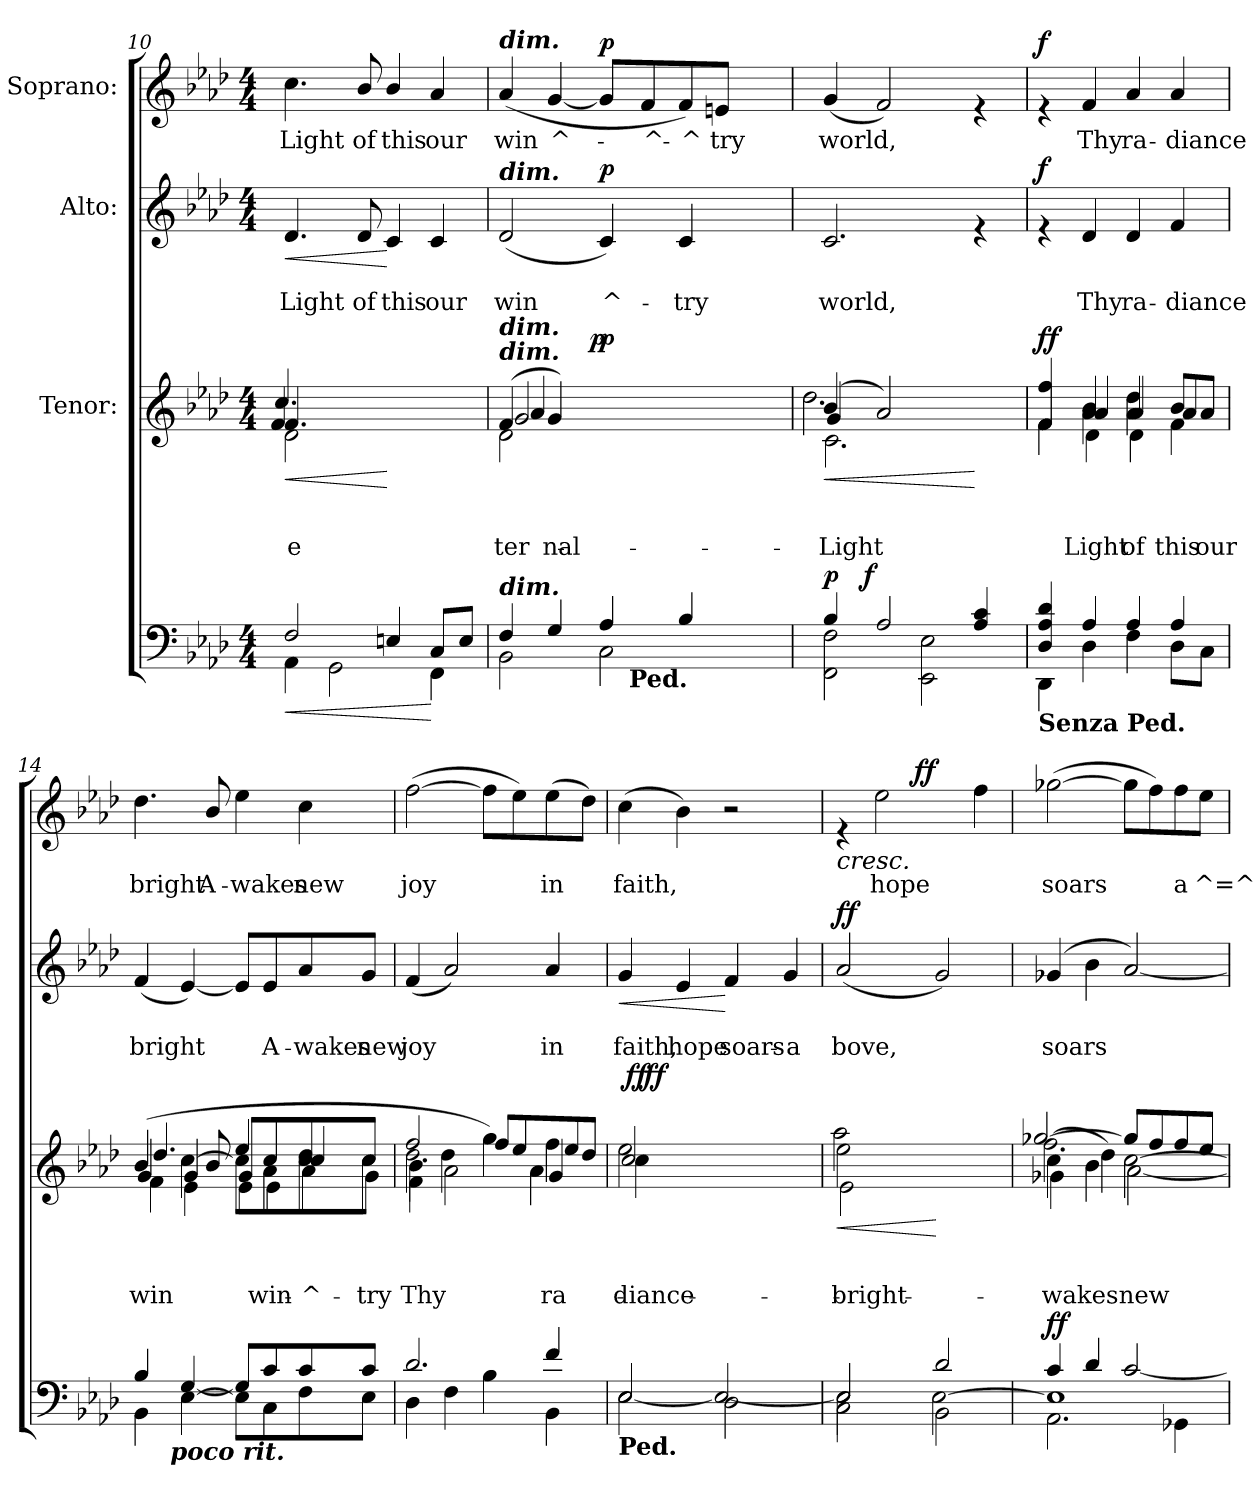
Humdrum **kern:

**kern	**dynam	**kern	**text	**text	**text	**dynam	**kern	**text	**text	**dynam	**kern	**text	**dynam
*part4	*part4	*part3	*part3	*part3	*part3	*part3	*part2	*part2	*part2	*part2	*part1	*part1	*part1
*staff4	*staff4	*staff3	*staff3	*staff3	*staff3	*staff3	*staff2	*staff2	*staff2	*staff2	*staff1	*staff1	*staff1
*	*	*I"Tenor:	*	*	*	*	*I"Alto:	*	*	*	*I"Soprano:	*	*
*clefF4	*	*clefG2	*	*	*	*	*clefG2	*	*	*	*clefG2	*	*
*k[b-e-a-d-]	*	*k[b-e-a-d-]	*	*	*	*	*k[b-e-a-d-]	*	*	*	*k[b-e-a-d-]	*	*
*A-:	*	*A-:	*	*	*	*	*A-:	*	*	*	*A-:	*	*
*M4/4	*	*M4/4	*	*	*	*	*M4/4	*	*	*	*M4/4	*	*
=10	=10	=10	=10	=10	=10	=10	=10	=10	=10	=10	=10	=10	=10
!	!LO:HP:b	!	!	!	!LO:LY:b	!LO:HP:b	!	!	!	!	!	!	!
*^	*	*^	*	*	*	*	*	*	*	*	*	*	*
!	!	!	!	!	!	!	!LO:LY:b	!	!	!	!LO:LY:b	!LO:HP:b	!	!LO:LY:b	!
*	*	*	*^	*^	*	*	*	*	*	*	*	*	*	*	*
4AA-\	2F/	<	4.f/	4f/	4.cc/	2d-\	.	.	-e	<	4.d-/	.	Light	<	4.cc\	Light	.
2GG\	.	.	.	4ryy	.	.	.	.	.	.	.	.	.	.	.	.	.
!	!	!	!	!	!	!	!	!	!	!	!	!	!LO:LY:b	!	!	!LO:LY:b	!
.	.	.	2ryy	.	2ryy	.	.	.	.	.	8d-/	.	of	.	8b-/	of	.
!	!	!	!	!	!	!	!	!	!	!	!	!	!LO:LY:b	!	!	!LO:LY:b	!
.	4En/	.	.	2ryy	.	2ryy	.	.	.	[	4c/	.	this	[	4b-/	this	.
!	!	!	!	!	!	!	!	!	!	!	!	!	!LO:LY:b	!	!	!LO:LY:b	!
4FF\	8C/L	[	.	.	.	.	.	.	.	.	4c/	.	our	.	4a-/	our	.
.	8E/J	.	8ryy	.	8ryy	.	.	.	.	.	.	.	.	.	.	.	.
!!LO:LB:g=z
=11	=11	=11	=11	=11	=11	=11	=11	=11	=11	=11	=11	=11	=11	=11	=11	=11	=11
!	!	!	!	!	!	!	!	!	!	!	!	!	!	!	!LO:TX:a:Bi:t=dim.	!	!
!	!	!	!	!	!	!	!	!	!	!	!LO:TX:a:Bi:t=dim.	!	!	!	!	!	!
!	!	!	!LO:TX:a:Bi:t=dim.	!	!	!	!	!	!	!	!	!	!	!	!	!	!
!	!	!	!LO:TX:a:Bi:t=dim.	!	!	!	!	!	!	!	!	!	!	!	!	!	!
!LO:TX:a:Bi:t=dim.	!	!	!	!	!	!	!	!	!	!	!	!	!	!	!	!	!
!	!	!	!	!	!	!	!	!	!LO:LY:b	!	!	!	!	!	!	!	!
!	!	!	!	!	!	!	!	!	!LO:LY:b	!	!	!	!LO:LY:b	!	!	!LO:LY:b	!
*	*^	*	*	*	*	*	*	*	*	*	*	*	*	*	*	*	*
2BB-\	4F/	2ryy	.	(<4f/	2g/	4a-/	2d-\	.	.	-ter-	.	(<2d-/	.	win	.	(<4a-/	win	.
!	!	!	!	!	!	!	!	!	!	!LO:LY:b	!	!	!	!	!	!	!LO:LY:b	!
.	4G/	.	.	48%11ryy	.	4g/)	.	.	.	-nal	.	.	.	.	.	[<4g/	^-	.
!	!	!	!	!	!	!	!	!	!	!	!LO:DY:a	!	!	!	!	!	!	!
.	.	.	.	96%47ryy	.	.	.	.	.	.	p	.	.	.	.	.	.	.
!	!	!	!	!	!	!	!	!	!	!	!LO:DY:a	!	!	!LO:LY:b	!LO:DY:a	!	!	!LO:DY:a
2C\	4A-/	16.ryy	.	.	96ryy	96%47ryy	96%47ryy	.	.	.	p	4c/)	.	^-	p	8g/L]	.	p
.	.	.	.	.	96%47ryy	.	.	.	.	.	.	.	.	.	.	.	.	.
!	!	!LO:TX:b:B:t=Ped.	!	!	!	!	!	!	!	!	!	!	!	!	!	!	!	!
.	.	4ryy	.	.	.	.	.	.	.	.	.	.	.	.	.	.	.	.
!	!	!	!	!	!	!	!	!	!	!	!	!	!	!	!	!	!LO:LY:b	!
.	.	.	.	.	.	.	.	.	.	.	.	.	.	.	.	8f/	-^-	.
!	!	!	!	!	!	!	!	!	!	!	!	!	!	!LO:LY:b	!	!	!LO:LY:b	!
.	4B-/	.	.	.	.	.	.	.	.	.	.	4c/	.	-try	.	8f/)	-^	.
.	.	8ryy	.	.	.	.	.	.	.	.	.	.	.	.	.	.	.	.
!	!	!	!	!	!	!	!	!	!	!	!	!	!	!	!	!	!LO:LY:b	!
.	.	.	.	.	.	.	.	.	.	.	.	.	.	.	.	8en/J	try	.
.	.	32ryy	.	32ryy	.	.	.	.	.	.	.	.	.	.	.	.	.	.
.	.	.	.	.	.	96ryy	96ryy	.	.	.	.	.	.	.	.	.	.	.
=12	=12	=12	=12	=12	=12	=12	=12	=12	=12	=12	=12	=12	=12	=12	=12	=12	=12	=12
!	!	!	!	!	!	!	!	!	!	!LO:LY:b	!LO:HP:b	!	!	!	!	!	!	!
!	!	!	!LO:DY:a	!	!	!	!	!	!	!LO:LY:b	!	!	!	!LO:LY:b	!	!	!LO:LY:b	!
2FF\ 2F\	4B-/	8..ryy	p	(<4b-/	2.dd-\	4g/	2.c\	.	.	Light	<	2.c/	.	world,	.	(<4g/	world,	.
!	!	!	!LO:DY:a	!	!	!	!	!	!	!	!	!	!	!	!	!	!	!
.	.	2ryy	f	.	.	.	.	.	.	.	.	.	.	.	.	.	.	.
.	2A-/	.	.	4ryy	.	2a-/)	.	.	.	.	.	.	.	.	.	2f/)	.	.
2EE-\ 2E-\	.	.	.	4ryy	.	.	.	.	.	.	.	.	.	.	.	.	.	.
.	.	4ryy	.	.	.	.	.	.	.	.	.	.	.	.	.	.	.	.
.	4A-/ 4c/	.	.	4ryy	4ryy	4ryy	4ryy	.	.	.	[	4re	.	.	.	4re	.	.
.	.	32ryy	.	.	.	.	.	.	.	.	.	.	.	.	.	.	.	.
=13	=13	=13	=13	=13	=13	=13	=13	=13	=13	=13	=13	=13	=13	=13	=13	=13	=13	=13
!LO:TX:b:B:t=Senza Ped.	!	!	!	!	!	!	!	!	!	!	!	!	!	!	!	!	!	!
!	!	!	!	!	!	!	!	!	!	!	!LO:DY:a	!	!	!	!	!	!	!
!	!	!	!	!	!	!	!	!	!	!	!LO:DY:n=1:a	!	!	!	!LO:DY:a	!	!	!LO:DY:a
*	*v	*v	*	*	*	*	*	*	*	*	*	*	*	*	*	*	*	*
4DD-\	4D-/ 4A-/ 4d-/	.	4f/	4f/ 4ff/	4f\	4ryy	.	.	.	f f	4re	.	.	f	4re	.	f
!	!	!	!	!	!	!	!	!	!LO:LY:b	!	!	!	!	!	!	!	!
!	!	!	!	!	!	!	!	!	!LO:LY:b	!	!	!	!LO:LY:b	!	!	!LO:LY:b	!
4D-\	4A-/	.	4b-\	4a-/	4a-/	4d-\	.	.	Light	.	4d-/	.	Thy	.	4f/	Thy	.
!	!	!	!	!	!	!	!	!	!LO:LY:b	!	!	!	!	!	!	!	!
!	!	!	!	!	!	!	!	!	!LO:LY:b	!	!	!	!LO:LY:b	!	!	!LO:LY:b	!
4F\	4A-/	.	4dd-\	4a-/	4d-\	4a-/	.	.	of	.	4d-/	.	ra-	.	4a-/	ra-	.
!	!	!	!	!	!	!	!	!	!LO:LY:b	!	!	!	!LO:LY:b	!	!	!LO:LY:b	!
8D-\L	4A-/	.	8b-/L	4f\	4a-/	4ryy	.	.	this	.	4f/	.	-diance	.	4a-/	-diance	.
!	!	!	!	!	!	!	!	!	!LO:LY:b	!	!	!	!	!	!	!	!
8C\J	.	.	8a-/J	.	.	.	.	.	our	.	.	.	.	.	.	.	.
=14	=14	=14	=14	=14	=14	=14	=14	=14	=14	=14	=14	=14	=14	=14	=14	=14	=14
!	!	!	!	!	!	!	!	!	!LO:LY:b	!	!	!	!	!	!	!	!
!	!	!	!	!	!	!	!	!	!LO:LY:b	!	!	!	!LO:LY:b	!	!	!LO:LY:b	!
*	*^	*	*	*	*	*	*	*	*	*	*	*	*	*	*	*	*
4BB-\	4B-/	8..ryy	.	(<4b-/	4g/	4.dd-/	4f\	.	.	win	.	(<4f/	.	bright	.	4.dd-\	bright	.
!	!	!LO:TX:b:Bi:t=poco rit.	!	!	!	!	!	!	!	!	!	!	!	!	!	!	!	!
.	.	2ryy	.	.	.	.	.	.	.	.	.	.	.	.	.	.	.	.
[>4E-\	[<4G/	.	.	([>4cc\	4e-\	.	4g/)	.	.	.	.	[<4e-/)	.	.	.	.	.	.
!	!	!	!	!	!	!	!	!	!	!	!	!	!	!	!	!	!LO:LY:b	!
.	.	.	.	.	.	8b-/	.	.	.	.	.	.	.	.	.	8b-/	A-	.
!	!	!	!	!	!	!	!	!	!	!	!	!	!	!	!	!	!LO:LY:b	!
8E-\L]	8G/L]	.	.	8cc\L]	4ee-/	8g/L	8e-\L	.	.	.	.	8e-/L]	.	.	.	4ee-\	-wakes	.
!	!	!	!	!	!	!	!	!	!	!LO:LY:b	!	!	!	!	!	!	!	!
!	!	!	!	!	!	!	!	!	!	!LO:LY:b	!	!	!	!LO:LY:b	!	!	!	!
8C\	8c/	.	.	8a-\	.	8cc/	8e-\	.	.	win-	.	8e-/	.	A-	.	.	.	.
.	.	4ryy	.	.	.	.	.	.	.	.	.	.	.	.	.	.	.	.
!	!	!	!	!	!	!	!	!	!	!LO:LY:b	!	!	!	!	!	!	!	!
!	!	!	!	!	!	!	!	!	!	!LO:LY:b	!	!	!	!LO:LY:b	!	!	!LO:LY:b	!
8F\	8c/	.	.	8dd-\	4cc/	8cc/	8a-\	.	.	-^-	.	8a-/	.	-wakes	.	4cc\	new	.
!	!	!	!	!	!	!	!	!	!	!LO:LY:b	!	!	!	!	!	!	!	!
!	!	!	!	!	!	!	!	!	!	!LO:LY:b	!	!	!	!LO:LY:b	!	!	!	!
8E-\J	8c/J	.	.	8cc\J	.	8cc/J	8g\J	.	.	-try	.	8g/J	.	new	.	.	.	.
.	.	32ryy	.	.	.	.	.	.	.	.	.	.	.	.	.	.	.	.
=15	=15	=15	=15	=15	=15	=15	=15	=15	=15	=15	=15	=15	=15	=15	=15	=15	=15	=15
!	!	!	!	!	!	!	!	!	!	!LO:LY:b	!	!	!	!	!	!	!	!
!	!	!	!	!	!	!	!	!	!	!LO:LY:b	!	!	!	!LO:LY:b	!	!	!LO:LY:b	!
*	*v	*v	*	*	*	*	*	*	*	*	*	*	*	*	*	*	*	*
4D-\	2.d-/	.	2.dd-\	(>4b-\	2ff/	4f\	.	.	-Thy	.	(<4f/	.	joy	.	(>[>2ff\	joy	.
4F\	.	.	.	2a-\	.	4dd-\	.	.	.	.	2a-/)	.	.	.	.	.	.
4B-\	.	.	.	.	4gg\)	8ff/L	.	.	.	.	.	.	.	.	8ff\L]	.	.
.	.	.	.	.	.	8ee-/	.	.	.	.	.	.	.	.	8ee-\)	.	.
!	!	!	!	!	!	!	!	!	!LO:LY:b	!	!	!	!	!	!	!	!
!	!	!	!	!	!	!	!	!	!LO:LY:b	!	!	!	!LO:LY:b	!	!	!LO:LY:b	!
4BB-\	4f/	.	4ff\	4g/	4a-\	8ee-/	.	.	ra-	.	4a-/	.	in	.	(>8ee-\	in	.
.	.	.	.	.	.	8dd-/J	.	.	.	.	.	.	.	.	8dd-\J)	.	.
!!LO:LB:g=z
=16	=16	=16	=16	=16	=16	=16	=16	=16	=16	=16	=16	=16	=16	=16	=16	=16	=16
!LO:TX:b:B:t=Ped.	!	!	!	!	!	!	!	!	!	!	!	!	!	!	!	!	!
!	!	!	!	!	!	!	!	!	!LO:LY:b	!	!	!	!	!	!	!	!
!	!	!	!	!	!	!	!	!	!LO:LY:b	!	!	!	!LO:LY:b	!LO:HP:b	!	!LO:LY:b	!
2E-\	[<2E-/	.	48ryy	2ee-\	2cc/	4cc\	.	.	diance	.	4g/	.	faith,	<	(>4cc\	faith,	.
!	!	!	!	!	!	!	!	!	!	!LO:DY:a	!	!	!	!	!	!	!
.	.	.	24ryy	.	.	.	.	.	.	ff	.	.	.	.	.	.	.
.	.	.	96ryy	.	.	.	.	.	.	.	.	.	.	.	.	.	.
!	!	!	!	!	!	!	!	!	!	!LO:DY:a	!	!	!	!	!	!	!
.	.	.	2ryy	.	.	.	.	.	.	ff	.	.	.	.	.	.	.
!	!	!	!	!	!	!	!	!	!	!	!	!	!LO:LY:b	!	!	!	!
.	.	.	.	.	.	2ryy	.	.	.	.	4e-/	.	hope	.	4b-\)	.	.
!	!	!	!	!	!	!	!	!	!	!	!	!	!LO:LY:b	!	!	!	!
2D-\	2E-/_	.	.	2ryy	2ryy	.	.	.	.	.	4f/	.	soars-	[	2r	.	.
.	.	.	96%41ryy	.	.	.	.	.	.	.	.	.	.	.	.	.	.
!	!	!	!	!	!	!	!	!	!	!	!	!	!LO:LY:b	!	!	!	!
.	.	.	.	.	.	4ryy	.	.	.	.	4g/	.	-a	.	.	.	.
=17	=17	=17	=17	=17	=17	=17	=17	=17	=17	=17	=17	=17	=17	=17	=17	=17	=17
*	*^	*	*	*	*	*	*	*	*	*	*	*	*	*	*	*	*
!	!	!	!	!	!	!	!	!	!	!LO:LY:b	!LO:HP:b	!	!	!	!	!	!	!
!	!	!	!	!	!	!	!	!	!	!LO:LY:b	!	!	!	!LO:LY:b	!LO:DY:a	!	!	!LO:HP:b
*	*	*	*	*	*	*	*	*	*	*	*	*	*	*	*	*^	*	*
2C\	2E-/]	2E-\	.	2ryy	2ee-\	2aa-\	2e-\	.	.	bright	<	(<2a-/	.	bove,	ff	4re	3ryy	.	<
!	!	!	!	!	!	!	!	!	!	!	!	!	!	!	!	!	!	!LO:LY:b	!
.	.	.	.	.	.	.	.	.	.	.	.	.	.	.	.	2ee-\	.	hope	.
.	.	.	.	.	.	.	.	.	.	.	.	.	.	.	.	.	12ryy	.	.
!	!	!	!	!	!	!	!	!	!	!	!	!	!	!	!	!	!	!	!LO:DY:a
.	.	.	.	.	.	.	.	.	.	.	.	.	.	.	.	.	3..ryy	.	ff
2BB-\	2d-/	[>2E-\	.	2ryy	2ryy	2ryy	2ryy	.	.	.	[	2g/)	.	.	.	.	.	.	.
.	.	.	.	.	.	.	.	.	.	.	.	.	.	.	.	4ff\	.	.	[
=18	=18	=18	=18	=18	=18	=18	=18	=18	=18	=18	=18	=18	=18	=18	=18	=18	=18	=18	=18
!	!	!	!	!	!	!	!	!	!	!LO:LY:b	!	!	!	!	!	!	!	!	!
!	!	!	!LO:DY:a	!	!	!	!	!	!	!LO:LY:b	!	!	!	!LO:LY:b	!	!	!	!LO:LY:b	!
*	*	*	*	*	*	*	*	*	*	*	*	*	*	*	*	*v	*v	*	*
2.AA-\	4c/	1E-]	ff	(>4cc\	2.ff\	[<2gg-X/	4g-X\	.	.	wakes	.	(<4g-X/	.	soars	.	(>[>2gg-X\	soars	.
.	4d-/	.	.	4b-\	.	.	4dd-\)	.	.	.	.	4b-\	.	.	.	.	.	.
!	!	!	!	!	!	!	!	!	!	!LO:LY:b	!	!	!	!	!	!	!	!
.	[<2c/	.	.	[>2cc\	.	8gg-/L]	[>2a-\	.	.	-new	.	[<2a-/)	.	.	.	8gg-\L]	.	.
.	.	.	.	.	.	8ff/	.	.	.	.	.	.	.	.	.	8ff\)	.	.
!	!	!	!	!	!	!	!	!	!	!	!	!	!	!	!	!	!LO:LY:b	!
4GG-X\	.	.	.	.	4ryy	8ff/	.	.	.	.	.	.	.	.	.	8ff\	a	.
!	!	!	!	!	!	!	!	!	!	!	!	!	!	!	!	!	!LO:LY:b	!
.	.	.	.	.	.	8ee-/J	.	.	.	.	.	.	.	.	.	8ee-\J	^=^	.
*v	*v	*v	*	*	*	*	*	*	*	*	*	*	*	*	*	*	*	*
*	*	*v	*v	*v	*v	*	*	*	*	*	*	*	*	*	*	*
=	=	=	=	=	=	=	=	=	=	=	=	=	=
*-	*-	*-	*-	*-	*-	*-	*-	*-	*-	*-	*-	*-	*-
